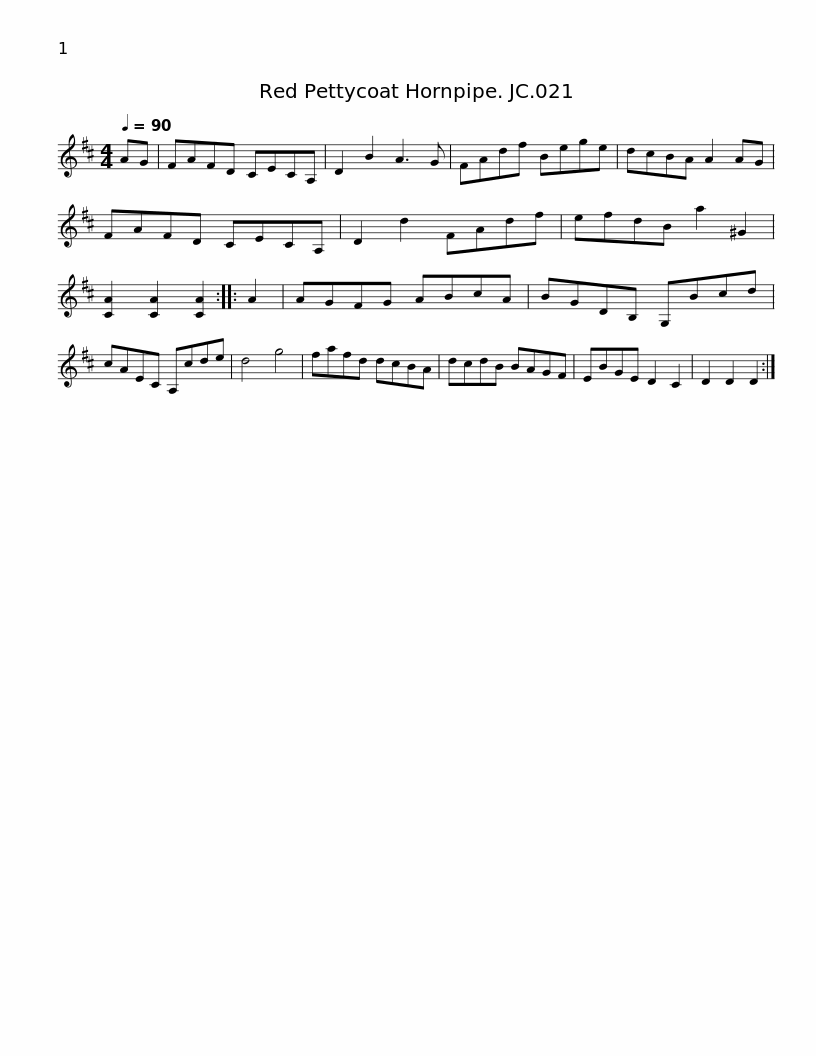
X:1
L:1/8
Q:1/4=90
M:4/4
I:linebreak $
K:D
V:1 treble
V:1
 AG | FAFD CECA, | D2 B2 A3 G | FAdf Bege | dcBA A2 AG |$ %5
 FAFD CECA, | D2 d2 FAdf | efdB a2 ^G2 | [CA]2 [CA]2 [CA]2 ::$ A2 | %10
 AGFG ABcA | BGDB, G,Bcd | cAEC A,cde | d4 g4 |$ fafd dcBA | %15
 dcdB BAGF | EBGE D2 C2 | D2 D2 D2 :| %18
